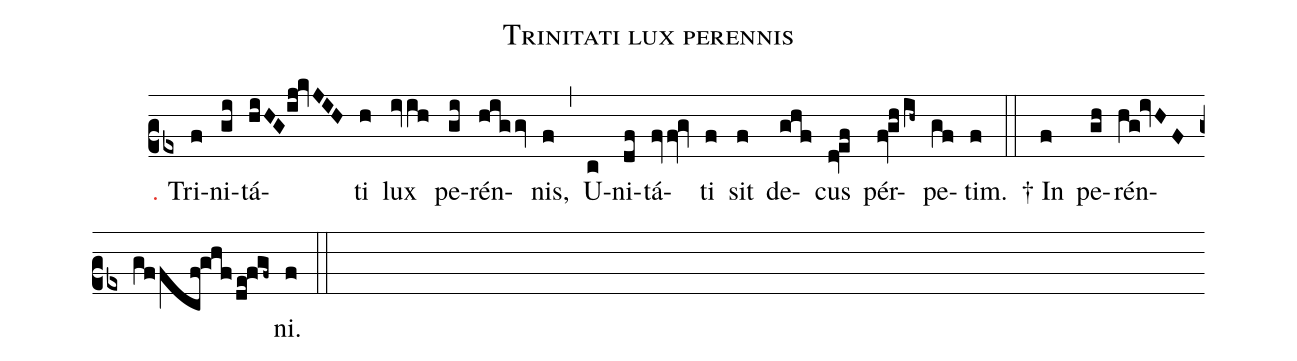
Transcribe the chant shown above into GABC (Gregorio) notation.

name: Trinitati lux perennis;
%%
(cb2) <c>℣.</c> Tri(f)ni(gi)tá(hiHG/0ij!kvJIH)ti(h) lux(ivih) pe(gi)rén(higgv)nis,(f) (,)
U(c)ni(df)tá(fvfv!gv)ti(f) sit(f) de(ghf)cus(dv!ef) pér(fv!gh/ih~)pe(gf)tim.(f) (::)

†~In(f) pe(gh)rén(hg!ivHFgffcf!ghf/de!fgf~)ni.(f) (::)
